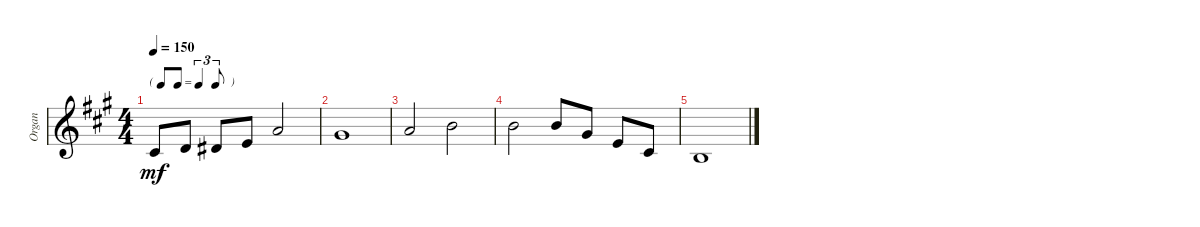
\track ("Organ" "Organ") {instrument drawbarorgan}
\staff {score}
\tuning (E4 B3 G3 D3 A2 E2 B1) {hide}
\ts (4 4)
\tf triplet8th
\tempo 150
\clef g2
\ks a
2.2.8{dy mf} 3.2.8 4.2.8 0.1.8 5.1.2 |
4.1.1 |
5.1.2 7.1.2 |
7.1.2 7.1.8 4.1.8 0.1.8 2.2.8 |
0.2.1
